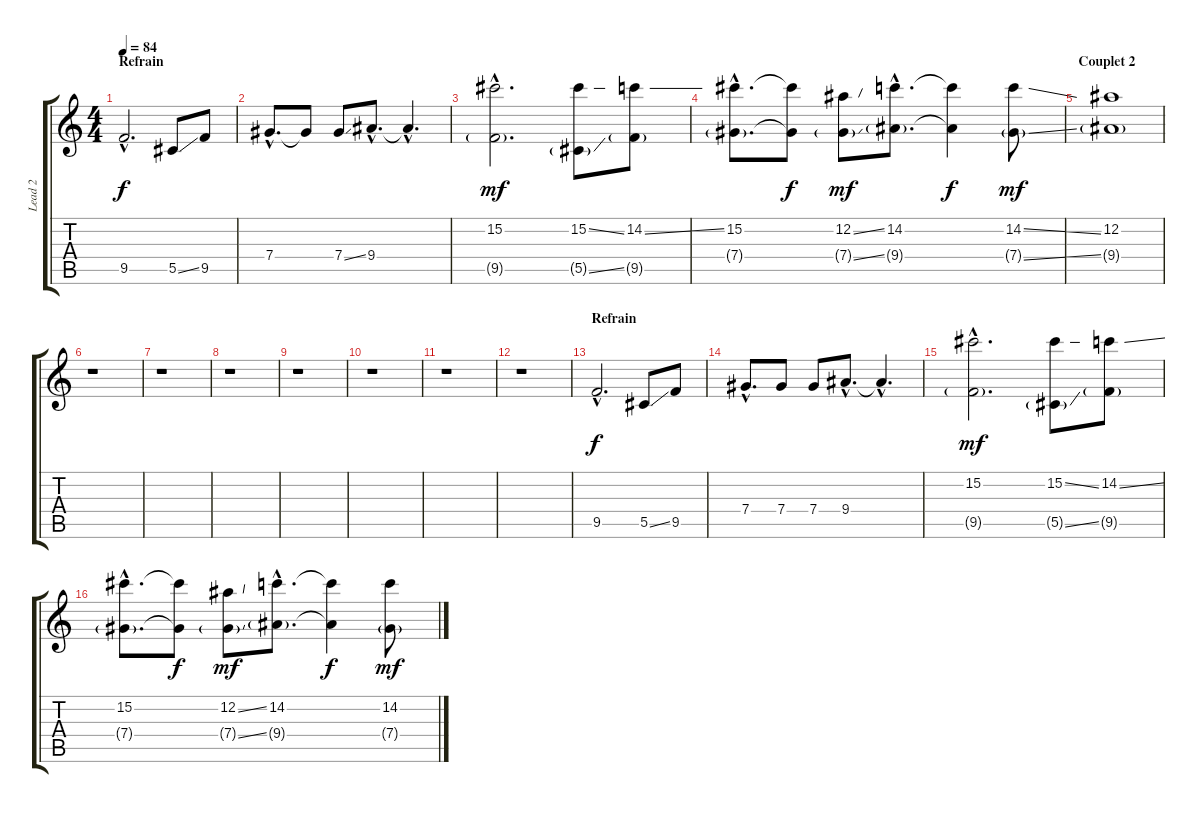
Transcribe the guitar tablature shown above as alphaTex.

\track ("Lead 2" "Lead 2") {instrument overdrivenguitar}
\staff {score tabs}
\tuning (Eb4 Bb3 Gb3 Db3 Ab2 Eb2) {hide}
\ts (4 4)
\section ("" "Refrain")
\tempo 84
\clef g2
\ks c
9.5{hac}.2{d dy f} 5.5{ss}.8 9.5.8 |
7.4{hac}.8{d} 7.4{t}.8 7.4{ss}.8 9.4{hac}.8{d} 9.4{hac t}.4{d} |
(15.2{hac} 9.5{g hac}).2{d dy mf} (15.2{ss} 5.5{ss g}).8 (14.2{ss} 9.5{g}).8 |
(15.2{hac} 7.4{g hac}).8{d} (15.2{t} 7.4{t}).8{dy f} (12.2{ss} 7.4{ss g}).8{dy mf} (14.2{hac} 9.4{g hac}).8{d} (14.2{t} 9.4{t}).4{dy f} (14.2{ss} 7.4{ss g}).8{dy mf} |
\section ("" "Couplet 2")
(12.2 9.4{g}).1 |
r.1 |
r.1 |
r.1 |
r.1 |
r.1 |
r.1 |
r.1 |
\section ("" "Refrain")
9.5{hac}.2{d dy f} 5.5{ss}.8 9.5.8 |
7.4{hac}.8{d} 7.4.8 7.4.8 9.4{hac}.8{d} 9.4{hac t}.4{d} |
(15.2{hac} 9.5{g hac}).2{d dy mf} (15.2{ss} 5.5{ss g}).8 (14.2{ss} 9.5{g}).8 |
(15.2{hac} 7.4{g hac}).8{d} (15.2{t} 7.4{t}).8{dy f} (12.2{ss} 7.4{ss g}).8{dy mf} (14.2{hac} 9.4{g hac}).8{d} (14.2{t} 9.4{t}).4{dy f} (14.2{ss} 7.4{g}).8{dy mf}
